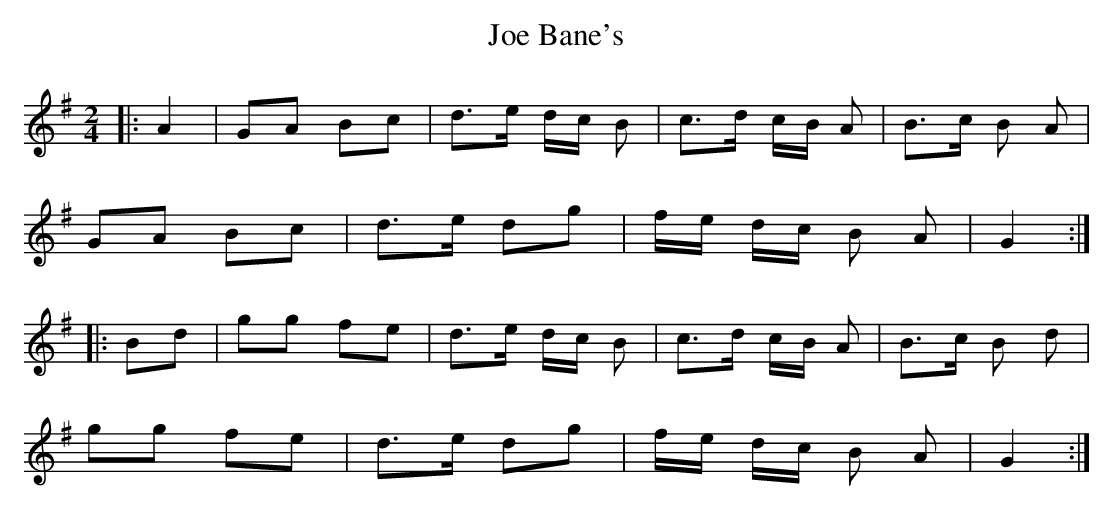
X:1
T: Joe Bane's
M: 2/4
L: 1/8
K: Gmaj
|:A2|GA Bc|d3/2e/ d/c/ B|c3/2d/ c/B/ A|B3/2c/ B A|
GA Bc|d3/2e/ dg|f/e/ d/c/ B A|G2:|
|:Bd|gg fe|d3/2e/ d/c/ B|c3/2d/ c/B/ A|B3/2c/ B d|
gg fe|d3/2e/ dg|f/e/ d/c/ B A|G2:|
